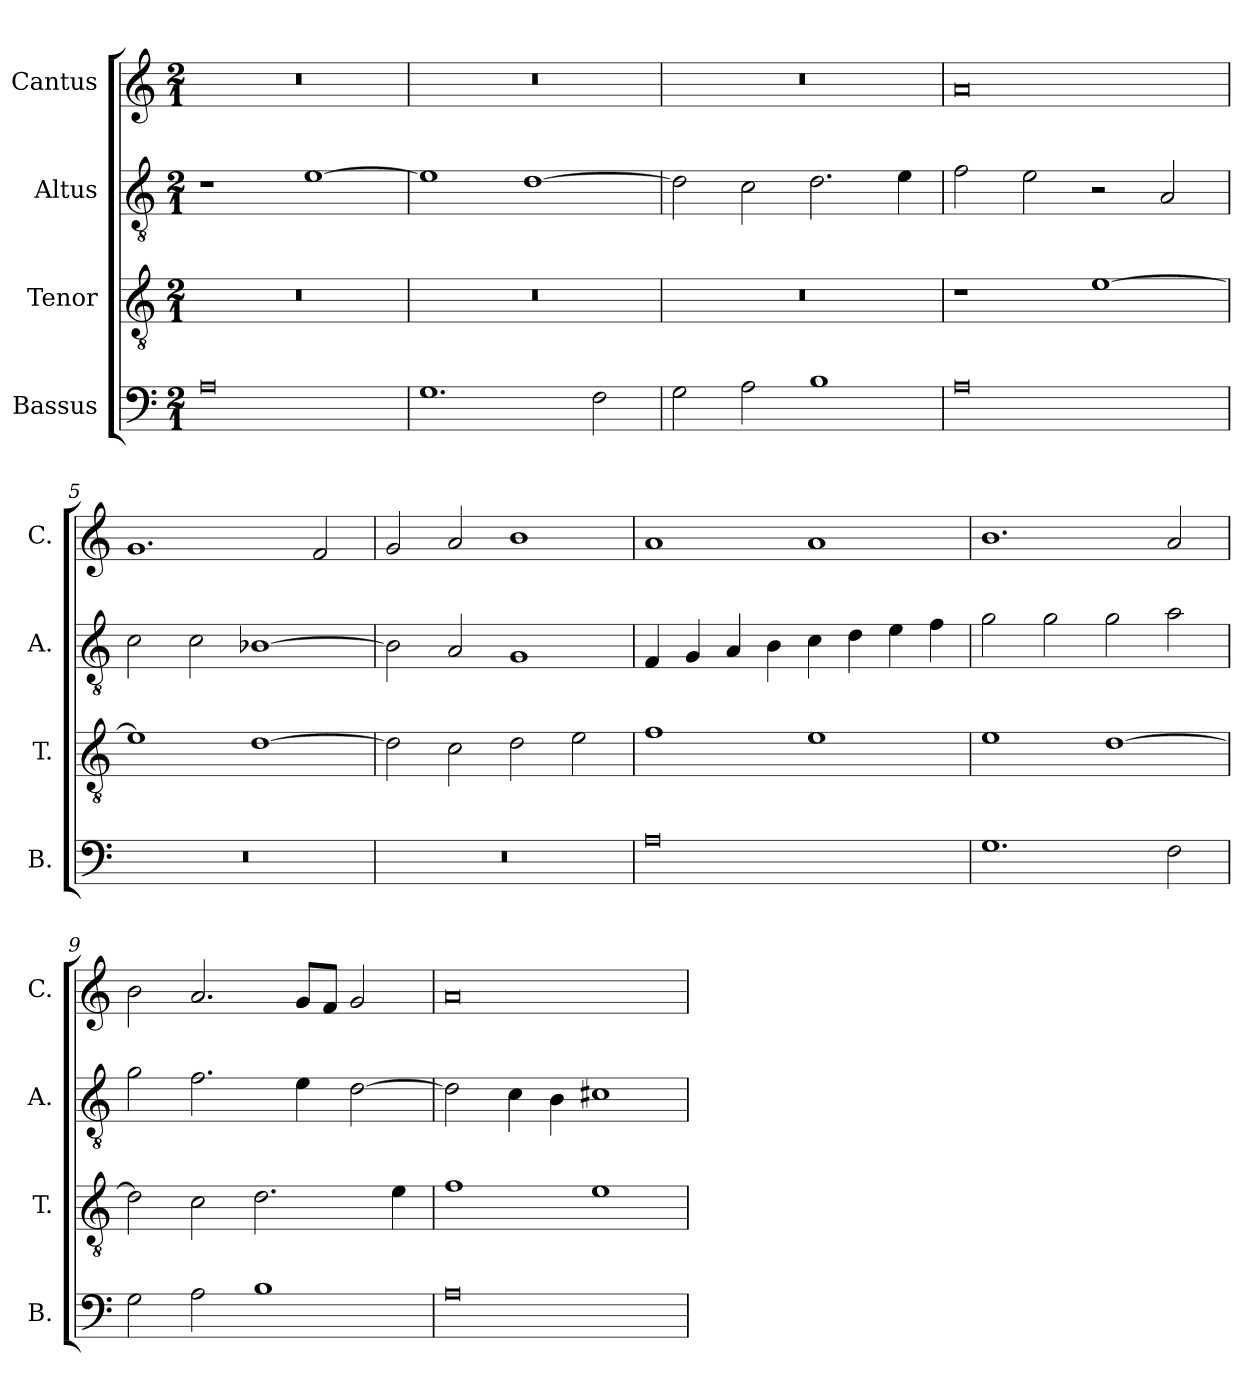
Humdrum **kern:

**kern	**kern	**kern	**kern
*part4	*part3	*part2	*part1
*staff4	*staff3	*staff2	*staff1
*I"Bassus	*I"Tenor	*I"Altus	*I"Cantus
*I'B.	*I'T.	*I'A.	*I'C.
*clefF4	*clefGv2	*clefGv2	*clefG2
*k[]	*k[]	*k[]	*k[]
*M2/1	*M2/1	*M2/1	*M2/1
*MM320	*MM320	*MM320	*MM320
=1	=1	=1	=1
0A	0r	1r	0r
.	.	[1e	.
=2	=2	=2	=2
1.G	0r	1e]	0r
.	.	[1d	.
2F\	.	.	.
=3	=3	=3	=3
2G\	0r	2d\]	0r
2A\	.	2c\	.
1B	.	2.d\	.
.	.	4e\	.
=4	=4	=4	=4
0A	1r	2f\	0a
.	.	2e\	.
.	[1e	2r	.
.	.	2A/	.
=5	=5	=5	=5
0r	1e]	2c\	1.g
.	.	2c\	.
.	[1d	[1B-X	.
.	.	.	2f/
=6	=6	=6	=6
0r	2d\]	2B-\]	2g/
.	2c\	2A/	2a/
.	2d\	1G	1b
.	2e\	.	.
!!LO:LB:g=z
=7	=7	=7	=7
0A	1f	4F/	1a
.	.	4G/	.
.	.	4A/	.
.	.	4B\	.
.	1e	4c\	1a
.	.	4d\	.
.	.	4e\	.
.	.	4f\	.
=8	=8	=8	=8
1.G	1e	2g\	1.b
.	.	2g\	.
.	[1d	2g\	.
2F\	.	2a\	2a/
=9	=9	=9	=9
2G\	2d\]	2g\	2b\
2A\	2c\	2.f\	2.a/
1B	2.d\	.	.
.	.	4e\	8g/L
.	.	.	8f/J
.	.	[2d\	2g/
.	4e\	.	.
=10	=10	=10	=10
0A	1f	2d\]	0a
.	.	4c\	.
.	.	4B\	.
.	1e	1c#X	.
=	=	=	=
*-	*-	*-	*-
